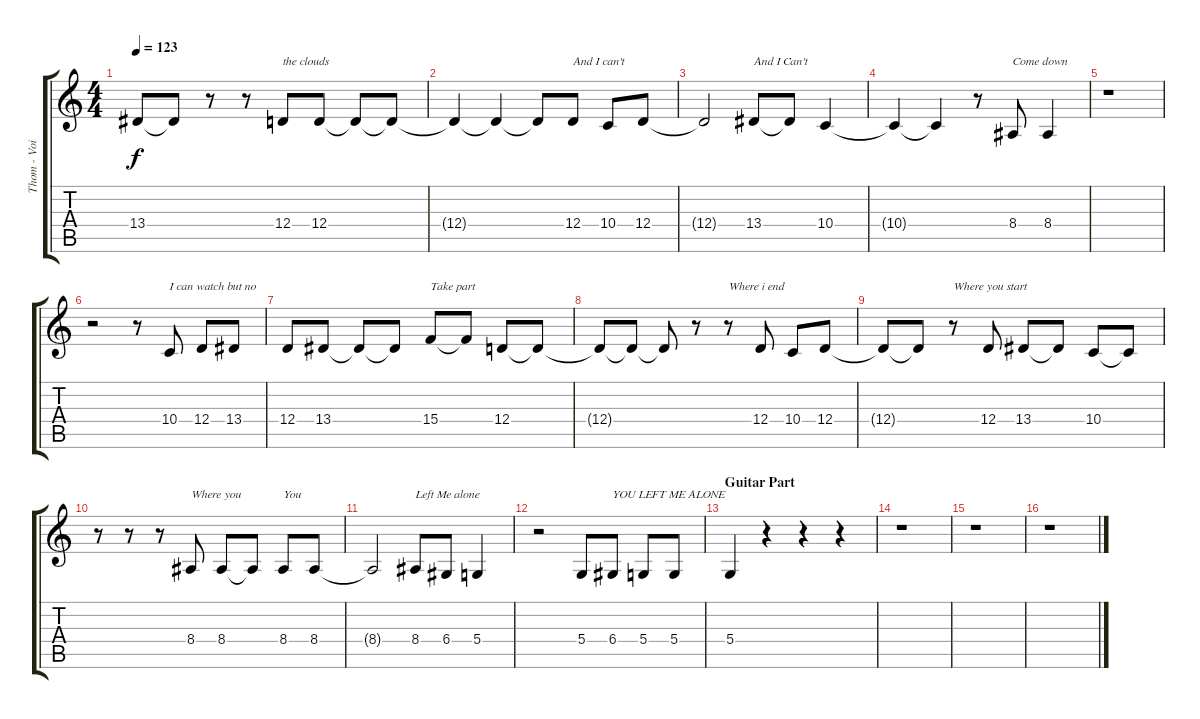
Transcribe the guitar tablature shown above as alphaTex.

\track ("Thom - Voice" "Thom - Voi") {instrument acousticgrandpiano}
\staff {score tabs}
\tuning (E4 B3 G3 D3 A2 E2) {hide}
\ts (4 4)
\tempo 123
\clef g2
\ks c
13.4{t}.8{dy f} 13.4{t}.8 r.8 r.8 12.4.8{txt "the clouds"} 12.4.8 12.4{t}.8 12.4{t}.8 |
12.4{t}.4 12.4{t}.4 12.4{t}.8 12.4.8{txt "And I can't"} 10.4.8 12.4.8 |
12.4{t}.2 13.4.8{txt "And I Can't"} 13.4{t}.8 10.4.4 |
10.4{t}.4 10.4{t}.4 r.8 8.4.8{txt "Come down"} 8.4.4 |
r.1 |
r.2 r.8 10.4.8{txt "I can watch but no"} 12.4.8 13.4.8 |
12.4.8 13.4.8 13.4{t}.8 13.4{t}.8 15.4.8{txt "Take part"} 15.4{t}.8 12.4.8 12.4{t}.8 |
12.4{t}.8 12.4{t}.8 12.4{t}.8 r.8 r.8{txt "Where i end"} 12.4.8 10.4.8 12.4.8 |
12.4{t}.8 12.4{t}.8 r.8{txt "Where you start"} 12.4.8 13.4.8 13.4{t}.8 10.4.8 10.4{t}.8 |
r.8 r.8 r.8 8.4.8{txt "Where you"} 8.4.8 8.4{t}.8 8.4.8{txt "You"} 8.4.8 |
8.4{t}.2 8.4.8{txt "Left Me alone"} 6.4.8 5.4.4 |
r.2 5.4.8 6.4.8{txt "YOU LEFT ME ALONE"} 5.4.8 5.4.8 |
\section ("" "Guitar Part")
5.4.4 r.4 r.4 r.4 |
r.1 |
r.1 |
r.1
